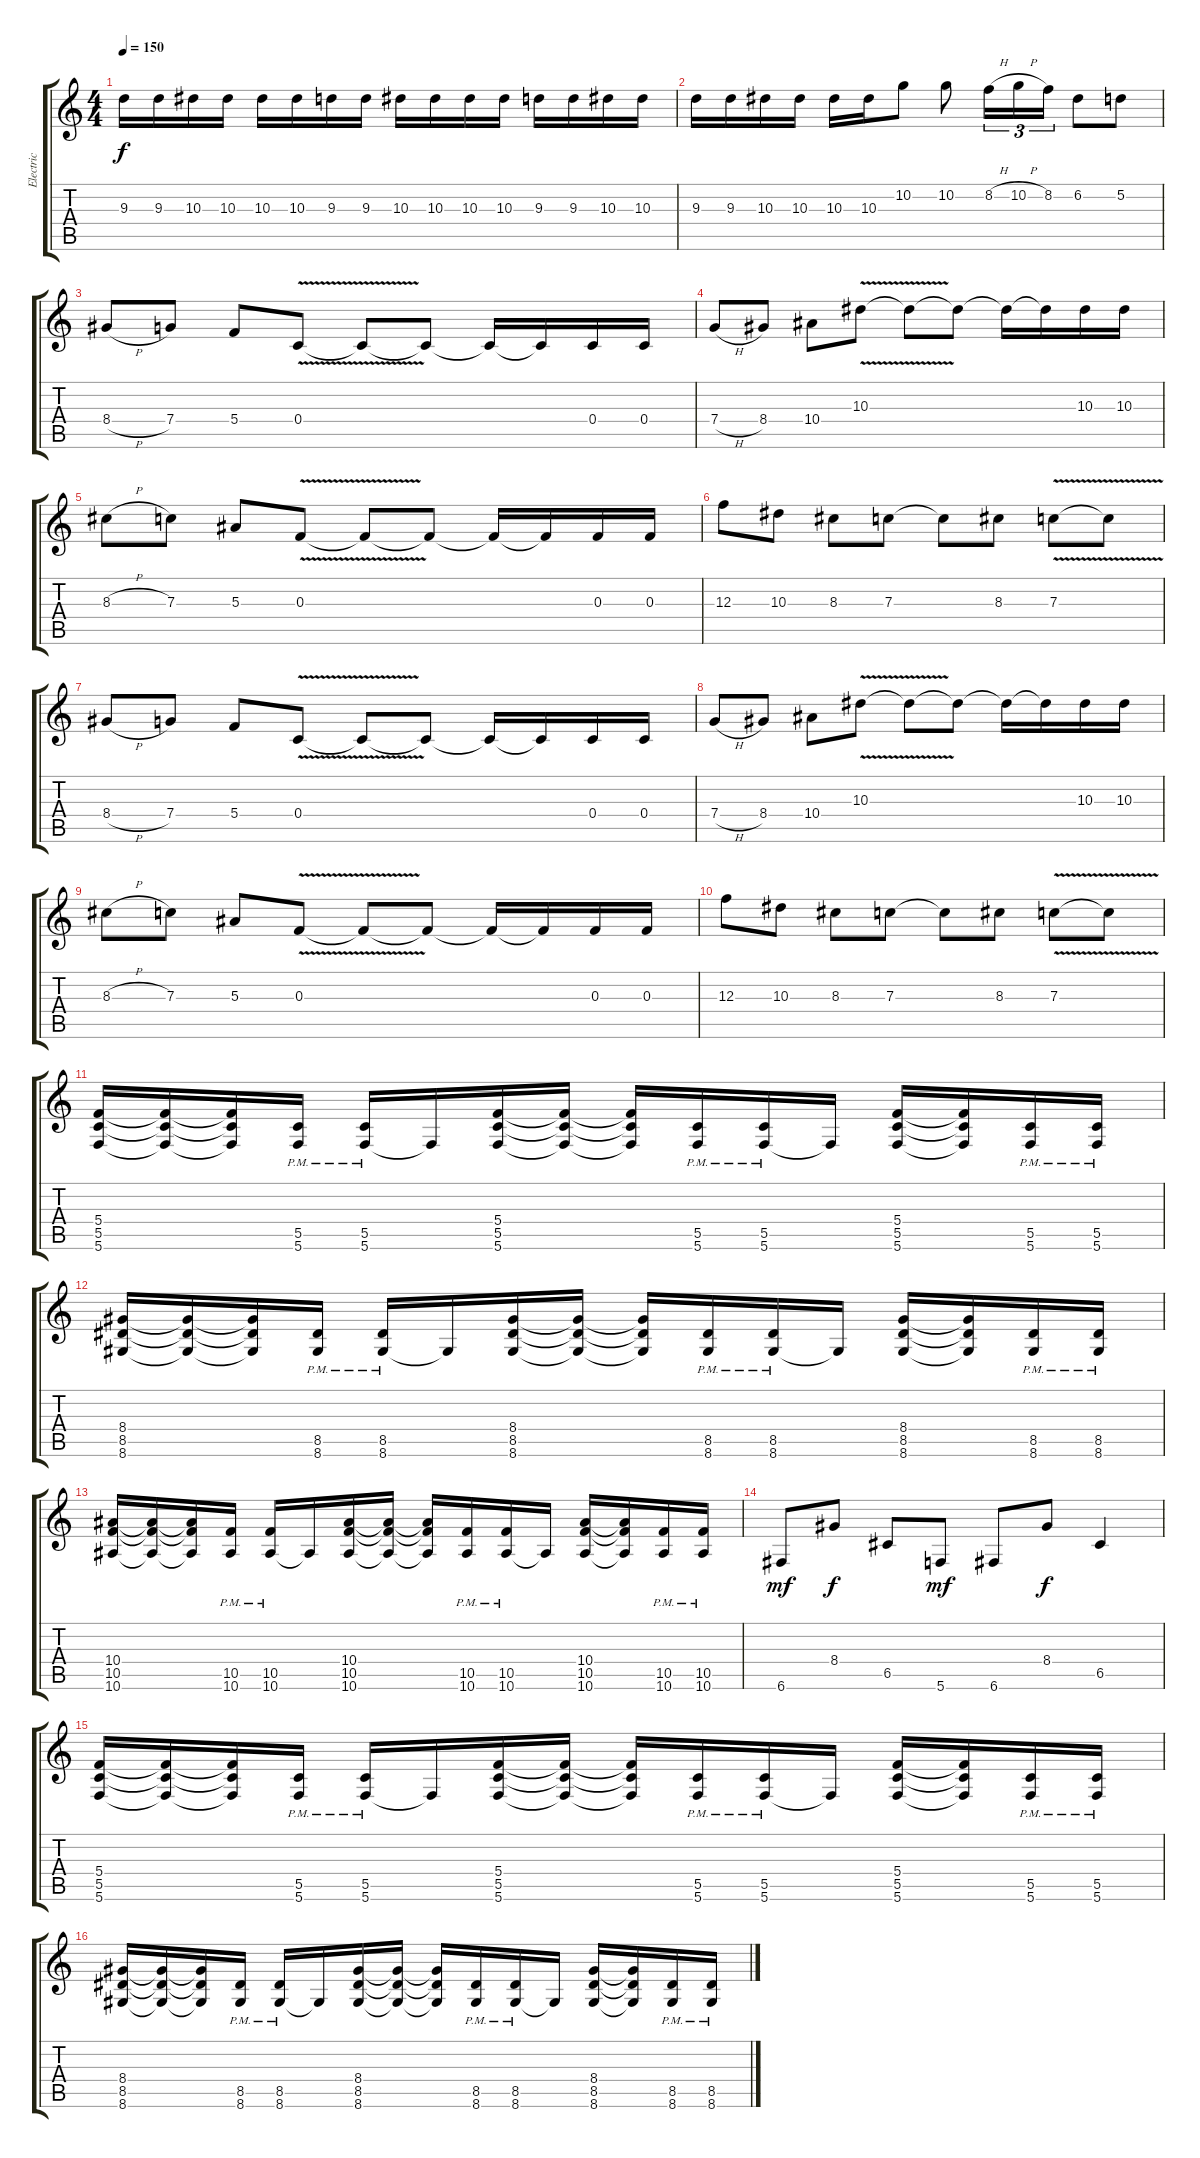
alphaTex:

\track ("Electric" "Electric") {instrument distortionguitar}
\staff {score tabs}
\tuning (D4 A3 F3 C3 G2 C2) {hide}
\ts (4 4)
\tempo 150
\clef g2
\ks c
9.3.16{dy f} 9.3.16 10.3.16 10.3.16 10.3.16 10.3.16 9.3.16 9.3.16 10.3.16 10.3.16 10.3.16 10.3.16 9.3.16 9.3.16 10.3.16 10.3.16 |
9.3.16 9.3.16 10.3.16 10.3.16 10.3.16 10.3.16 10.2.8 10.2.8 8.2{h}.16{tu (3 2)} 10.2{h}.16{tu (3 2)} 8.2.16{tu (3 2)} 6.2.8 5.2.8 |
8.4{h}.8 7.4.8 5.4.8 0.4{v}.8 0.4{t}.8 0.4{t}.8 0.4{t}.16 0.4{t}.16 0.4.16 0.4.16 |
7.4{h}.8 8.4.8 10.4.8 10.3{v}.8 10.3{t}.8 10.3{t}.8 10.3{t}.16 10.3{t}.16 10.3.16 10.3.16 |
8.3{h}.8 7.3.8 5.3.8 0.3{v}.8 0.3{t}.8 0.3{t}.8 0.3{t}.16 0.3{t}.16 0.3.16 0.3.16 |
12.3.8 10.3.8 8.3.8 7.3.8 7.3{t}.8 8.3.8 7.3{v}.8 7.3{t}.8 |
8.4{h}.8 7.4.8 5.4.8 0.4{v}.8 0.4{t}.8 0.4{t}.8 0.4{t}.16 0.4{t}.16 0.4.16 0.4.16 |
7.4{h}.8 8.4.8 10.4.8 10.3{v}.8 10.3{t}.8 10.3{t}.8 10.3{t}.16 10.3{t}.16 10.3.16 10.3.16 |
8.3{h}.8 7.3.8 5.3.8 0.3{v}.8 0.3{t}.8 0.3{t}.8 0.3{t}.16 0.3{t}.16 0.3.16 0.3.16 |
12.3.8 10.3.8 8.3.8 7.3.8 7.3{t}.8 8.3.8 7.3{v}.8 7.3{t}.8 |
(5.4 5.5 5.6).16 (5.4{t} 5.5{t} 5.6{t}).16 (5.4{t} 5.5{t} 5.6{t}).16 (5.5{pm} 5.6{pm}).16 (5.5{pm} 5.6{pm}).16 5.6{t}.16 (5.4 5.5 5.6).16 (5.4{t} 5.5{t} 5.6{t}).16 (5.4{t} 5.5{t} 5.6{t}).16 (5.5{pm} 5.6{pm}).16 (5.5{pm} 5.6{pm}).16 5.6{t}.16 (5.4 5.5 5.6).16 (5.4{t} 5.5{t} 5.6{t}).16 (5.5{pm} 5.6{pm}).16 (5.5{pm} 5.6{pm}).16 |
(8.4 8.5 8.6).16 (8.4{t} 8.5{t} 8.6{t}).16 (8.4{t} 8.5{t} 8.6{t}).16 (8.5{pm} 8.6{pm}).16 (8.5{pm} 8.6{pm}).16 8.6{t}.16 (8.4 8.5 8.6).16 (8.4{t} 8.5{t} 8.6{t}).16 (8.4{t} 8.5{t} 8.6{t}).16 (8.5{pm} 8.6{pm}).16 (8.5{pm} 8.6{pm}).16 8.6{t}.16 (8.4 8.5 8.6).16 (8.4{t} 8.5{t} 8.6{t}).16 (8.5{pm} 8.6{pm}).16 (8.5{pm} 8.6{pm}).16 |
(10.4 10.5 10.6).16 (10.4{t} 10.5{t} 10.6{t}).16 (10.4{t} 10.5{t} 10.6{t}).16 (10.5{pm} 10.6{pm}).16 (10.5{pm} 10.6{pm}).16 10.6{t}.16 (10.4 10.5 10.6).16 (10.4{t} 10.5{t} 10.6{t}).16 (10.4{t} 10.5{t} 10.6{t}).16 (10.5{pm} 10.6{pm}).16 (10.5{pm} 10.6{pm}).16 10.6{t}.16 (10.4 10.5 10.6).16 (10.4{t} 10.5{t} 10.6{t}).16 (10.5{pm} 10.6{pm}).16 (10.5{pm} 10.6{pm}).16 |
6.6.8{dy mf} 8.4.8{dy f} 6.5.8 5.6.8{dy mf} 6.6.8 8.4.8{dy f} 6.5.4 |
(5.4 5.5 5.6).16 (5.4{t} 5.5{t} 5.6{t}).16 (5.4{t} 5.5{t} 5.6{t}).16 (5.5{pm} 5.6{pm}).16 (5.5{pm} 5.6{pm}).16 5.6{t}.16 (5.4 5.5 5.6).16 (5.4{t} 5.5{t} 5.6{t}).16 (5.4{t} 5.5{t} 5.6{t}).16 (5.5{pm} 5.6{pm}).16 (5.5{pm} 5.6{pm}).16 5.6{t}.16 (5.4 5.5 5.6).16 (5.4{t} 5.5{t} 5.6{t}).16 (5.5{pm} 5.6{pm}).16 (5.5{pm} 5.6{pm}).16 |
(8.4 8.5 8.6).16 (8.4{t} 8.5{t} 8.6{t}).16 (8.4{t} 8.5{t} 8.6{t}).16 (8.5{pm} 8.6{pm}).16 (8.5{pm} 8.6{pm}).16 8.6{t}.16 (8.4 8.5 8.6).16 (8.4{t} 8.5{t} 8.6{t}).16 (8.4{t} 8.5{t} 8.6{t}).16 (8.5{pm} 8.6{pm}).16 (8.5{pm} 8.6{pm}).16 8.6{t}.16 (8.4 8.5 8.6).16 (8.4{t} 8.5{t} 8.6{t}).16 (8.5{pm} 8.6{pm}).16 (8.5{pm} 8.6{pm}).16
